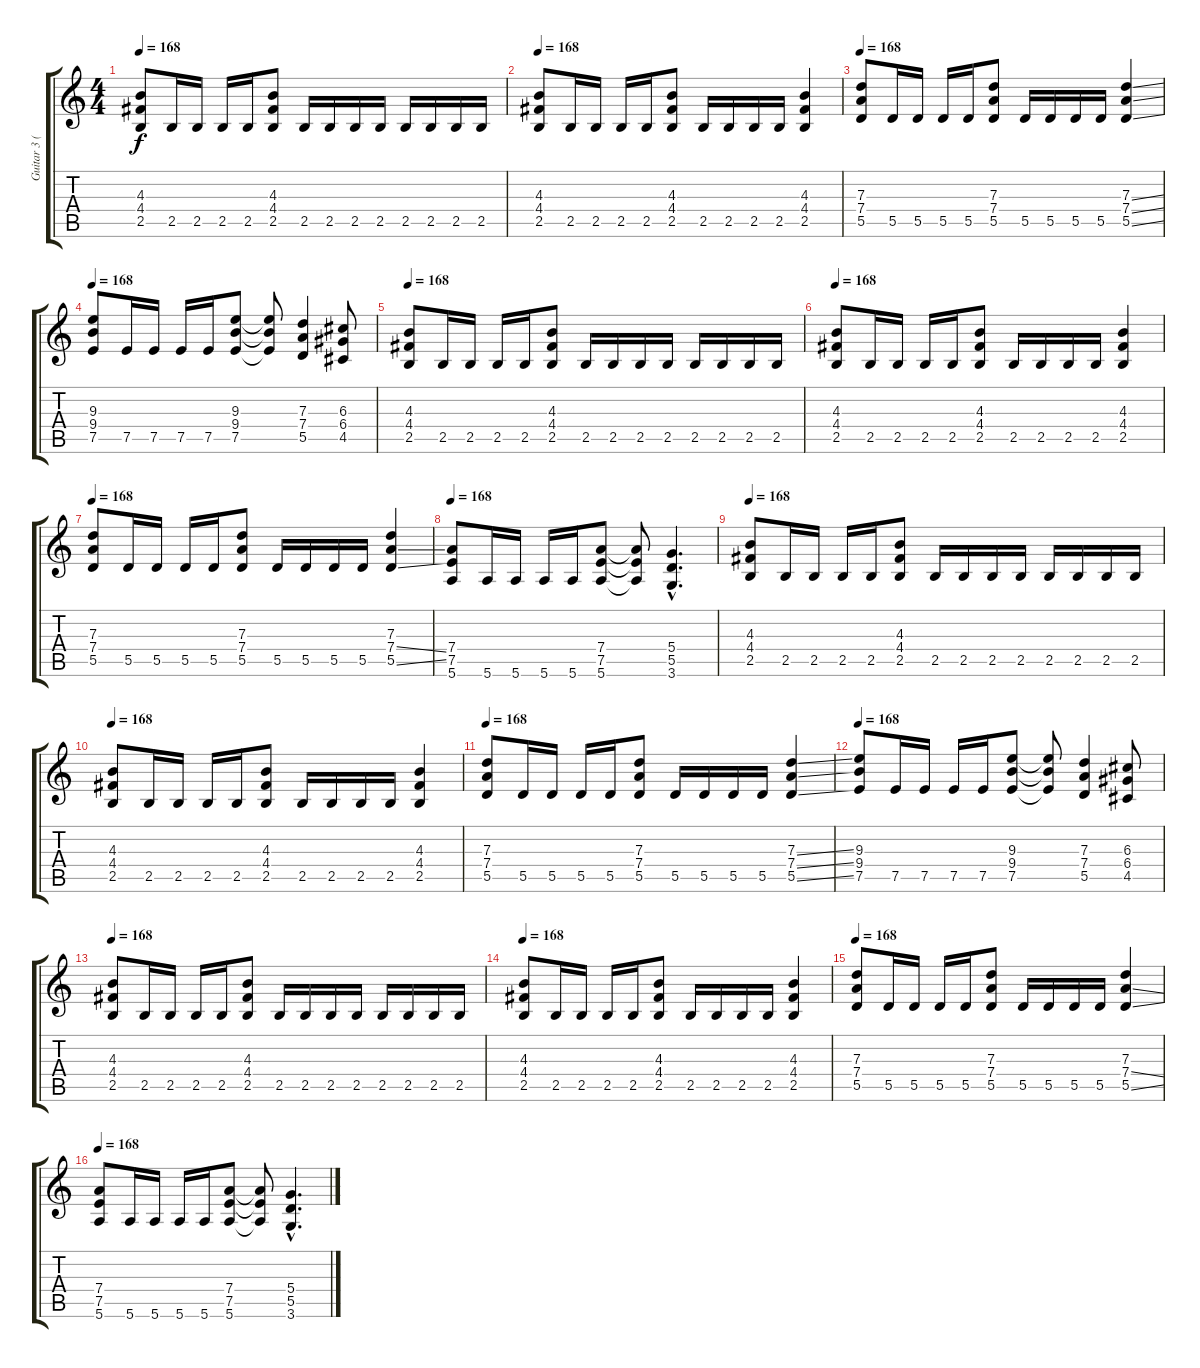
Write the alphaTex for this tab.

\track ("Guitar 3 (fills and Solo)" "Guitar 3 (") {instrument overdrivenguitar}
\staff {score tabs}
\tuning (E4 B3 G3 D3 A2 E2) {hide}
\ts (4 4)
\tempo 168
\clef g2
\ks c
(4.3 4.4 2.5).8{dy f} 2.5.16 2.5.16 2.5.16 2.5.16 (4.3 4.4 2.5).8 2.5.16 2.5.16 2.5.16 2.5.16 2.5.16 2.5.16 2.5.16 2.5.16 |
\tempo 168
(4.3 4.4 2.5).8 2.5.16 2.5.16 2.5.16 2.5.16 (4.3 4.4 2.5).8 2.5.16 2.5.16 2.5.16 2.5.16 (4.3 4.4 2.5).4 |
\tempo 168
(7.3 7.4 5.5).8 5.5.16 5.5.16 5.5.16 5.5.16 (7.3 7.4 5.5).8 5.5.16 5.5.16 5.5.16 5.5.16 (7.3{ss} 7.4{ss} 5.5{ss}).4 |
\tempo 168
(9.3 9.4 7.5).8 7.5.16 7.5.16 7.5.16 7.5.16 (9.3 9.4 7.5).8 (9.3{t} 9.4{t} 7.5{t}).8 (7.3 7.4 5.5).4 (6.3 6.4 4.5).8 |
\tempo 168
(4.3 4.4 2.5).8 2.5.16 2.5.16 2.5.16 2.5.16 (4.3 4.4 2.5).8 2.5.16 2.5.16 2.5.16 2.5.16 2.5.16 2.5.16 2.5.16 2.5.16 |
\tempo 168
(4.3 4.4 2.5).8 2.5.16 2.5.16 2.5.16 2.5.16 (4.3 4.4 2.5).8 2.5.16 2.5.16 2.5.16 2.5.16 (4.3 4.4 2.5).4 |
\tempo 168
(7.3 7.4 5.5).8 5.5.16 5.5.16 5.5.16 5.5.16 (7.3 7.4 5.5).8 5.5.16 5.5.16 5.5.16 5.5.16 (7.3 7.4{ss} 5.5{ss}).4 |
\tempo 168
(7.4 7.5 5.6).8 5.6.16 5.6.16 5.6.16 5.6.16 (7.4 7.5 5.6).8 (7.4{t} 7.5{t} 5.6{t}).8 (5.4{hac} 5.5{hac} 3.6{hac}).4{d} |
\tempo 168
(4.3 4.4 2.5).8 2.5.16 2.5.16 2.5.16 2.5.16 (4.3 4.4 2.5).8 2.5.16 2.5.16 2.5.16 2.5.16 2.5.16 2.5.16 2.5.16 2.5.16 |
\tempo 168
(4.3 4.4 2.5).8 2.5.16 2.5.16 2.5.16 2.5.16 (4.3 4.4 2.5).8 2.5.16 2.5.16 2.5.16 2.5.16 (4.3 4.4 2.5).4 |
\tempo 168
(7.3 7.4 5.5).8 5.5.16 5.5.16 5.5.16 5.5.16 (7.3 7.4 5.5).8 5.5.16 5.5.16 5.5.16 5.5.16 (7.3{ss} 7.4{ss} 5.5{ss}).4 |
\tempo 168
(9.3 9.4 7.5).8 7.5.16 7.5.16 7.5.16 7.5.16 (9.3 9.4 7.5).8 (9.3{t} 9.4{t} 7.5{t}).8 (7.3 7.4 5.5).4 (6.3 6.4 4.5).8 |
\tempo 168
(4.3 4.4 2.5).8 2.5.16 2.5.16 2.5.16 2.5.16 (4.3 4.4 2.5).8 2.5.16 2.5.16 2.5.16 2.5.16 2.5.16 2.5.16 2.5.16 2.5.16 |
\tempo 168
(4.3 4.4 2.5).8 2.5.16 2.5.16 2.5.16 2.5.16 (4.3 4.4 2.5).8 2.5.16 2.5.16 2.5.16 2.5.16 (4.3 4.4 2.5).4 |
\tempo 168
(7.3 7.4 5.5).8 5.5.16 5.5.16 5.5.16 5.5.16 (7.3 7.4 5.5).8 5.5.16 5.5.16 5.5.16 5.5.16 (7.3 7.4{ss} 5.5{ss}).4 |
\tempo 168
(7.4 7.5 5.6).8 5.6.16 5.6.16 5.6.16 5.6.16 (7.4 7.5 5.6).8 (7.4{t} 7.5{t} 5.6{t}).8 (5.4{hac} 5.5{hac} 3.6{hac}).4{d}
